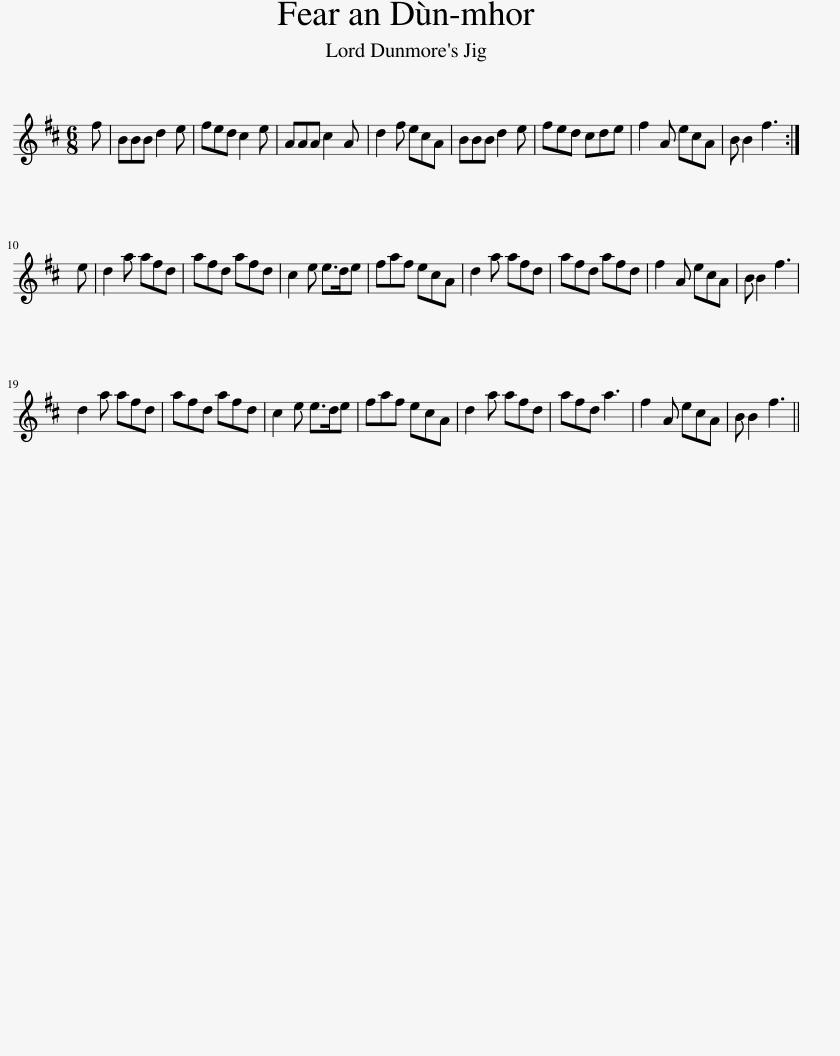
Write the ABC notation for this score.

X:1
L:1/8
M:6/8
I:linebreak $
K:Bmin
V:1 treble
V:1
 f | BBB d2 e | fed c2 e | AAA c2 A | d2 f ecA | %5
 BBB d2 e | fed cde | f2 A ecA | B B2 f3 :|$ e | %10
 d2 a afd | afd afd | c2 e e>de | faf ecA | d2 a afd | %15
 afd afd | f2 A ecA | B B2 f3 |$ d2 a afd | afd afd | %20
 c2 e e>de | faf ecA | d2 a afd | afd a3 | f2 A ecA | %25
 B B2 f3 || %26
